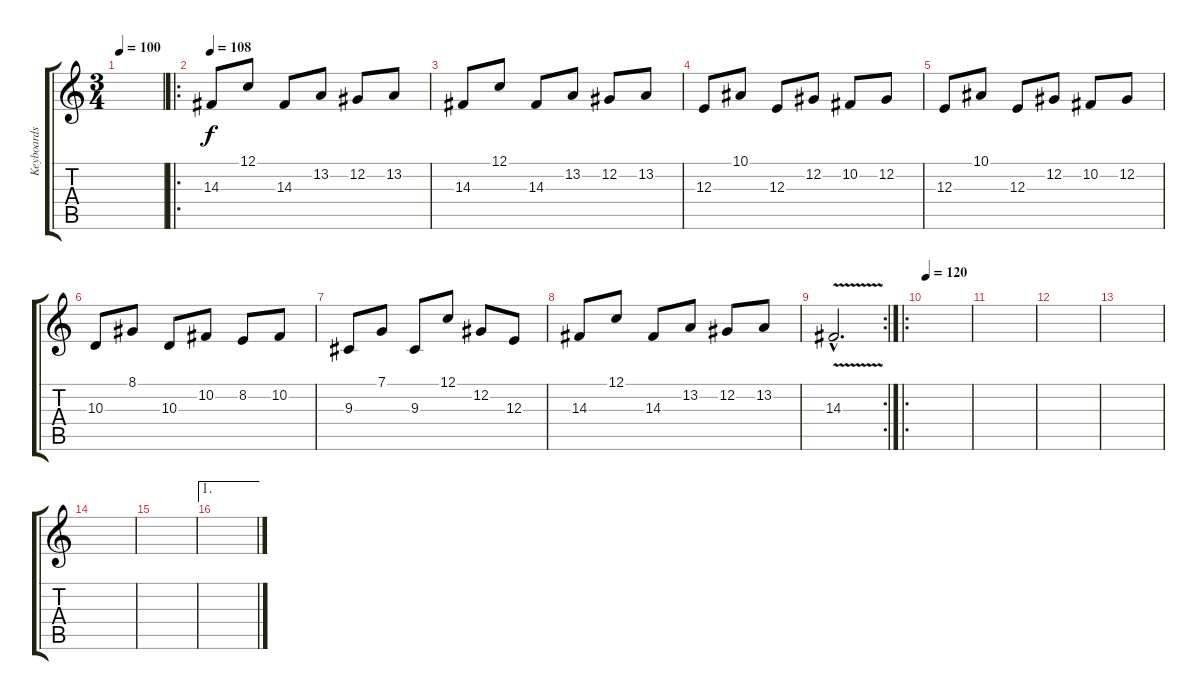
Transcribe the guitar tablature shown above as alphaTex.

\track ("Keyboards" "Keyboards") {instrument ocarina}
\staff {score tabs}
\tuning (C4 Ab3 E3 B2 Gb2 Db2) {hide}
\ts (3 4)
\tempo 100
\clef g2
\ks c
|
\ro
\tempo 108
14.3.8 12.1.8 14.3.8 13.2.8 12.2.8 13.2.8 |
14.3.8 12.1.8 14.3.8 13.2.8 12.2.8 13.2.8 |
12.3.8 10.1.8 12.3.8 12.2.8 10.2.8 12.2.8 |
12.3.8 10.1.8 12.3.8 12.2.8 10.2.8 12.2.8 |
10.3.8 8.1.8 10.3.8 10.2.8 8.2.8 10.2.8 |
9.3.8 7.1.8 9.3.8 12.1.8 12.2.8 12.3.8 |
14.3.8 12.1.8 14.3.8 13.2.8 12.2.8 13.2.8 |
\rc 2
14.3{v hac}.2{d} |
\ro
\tempo 120
|
|
|
|
|
|
\ae 1
